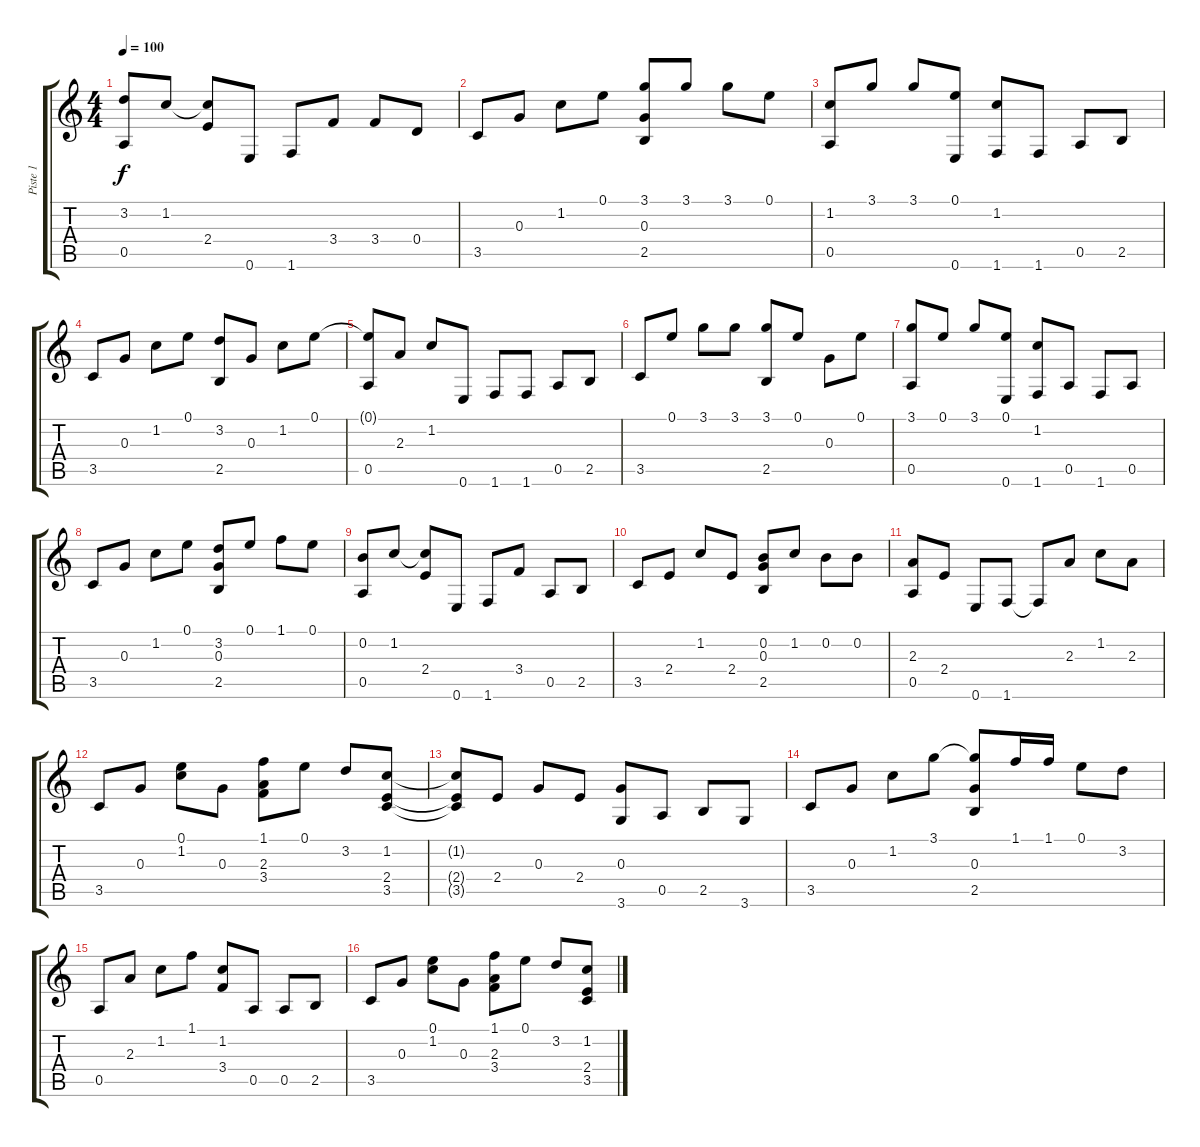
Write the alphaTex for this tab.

\track ("Piste 1" "Piste 1") {instrument acousticguitarsteel}
\staff {score tabs}
\tuning (E4 B3 G3 D3 A2 E2) {hide}
\ts (4 4)
\tempo 100
\clef g2
\ks c
(3.2 0.5).8{dy f} 1.2.8 (1.2{t} 2.4).8 0.6.8 1.6.8 3.4.8 3.4.8 0.4.8 |
3.5.8 0.3.8 1.2.8 0.1.8 (3.1 0.3 2.5).8 3.1.8 3.1.8 0.1.8 |
(1.2 0.5).8 3.1.8 3.1.8 (0.1 0.6).8 (1.2 1.6).8 1.6.8 0.5.8 2.5.8 |
3.5.8 0.3.8 1.2.8 0.1.8 (3.2 2.5).8 0.3.8 1.2.8 0.1.8 |
(0.1{t} 0.5).8 2.3.8 1.2.8 0.6.8 1.6.8 1.6.8 0.5.8 2.5.8 |
3.5.8 0.1.8 3.1.8 3.1.8 (3.1 2.5).8 0.1.8 0.3.8 0.1.8 |
(3.1 0.5).8 0.1.8 3.1.8 (0.1 0.6).8 (1.2 1.6).8 0.5.8 1.6.8 0.5.8 |
3.5.8 0.3.8 1.2.8 0.1.8 (3.2 0.3 2.5).8 0.1.8 1.1.8 0.1.8 |
(0.2 0.5).8 1.2.8 (1.2{t} 2.4).8 0.6.8 1.6.8 3.4.8 0.5.8 2.5.8 |
3.5.8 2.4.8 1.2.8 2.4.8 (0.2 0.3 2.5).8 1.2.8 0.2.8 0.2.8 |
(2.3 0.5).8 2.4.8 0.6.8 1.6.8 1.6{t}.8 2.3.8 1.2.8 2.3.8 |
3.5.8 0.3.8 (0.1 1.2).8 0.3.8 (1.1 2.3 3.4).8 0.1.8 3.2.8 (1.2 2.4 3.5).8 |
(1.2{t} 2.4{t} 3.5{t}).8 2.4.8 0.3.8 2.4.8 (0.3 3.6).8 0.5.8 2.5.8 3.6.8 |
3.5.8 0.3.8 1.2.8 3.1.8 (3.1{t} 0.3 2.5).8 1.1.16 1.1.16 0.1.8 3.2.8 |
0.5.8 2.3.8 1.2.8 1.1.8 (1.2 3.4).8 0.5.8 0.5.8 2.5.8 |
3.5.8 0.3.8 (0.1 1.2).8 0.3.8 (1.1 2.3 3.4).8 0.1.8 3.2.8 (1.2 2.4 3.5).8
